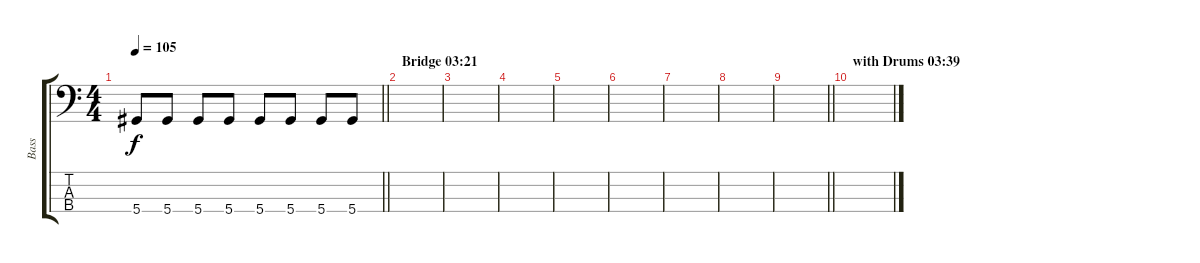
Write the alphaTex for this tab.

\track ("Bass" "Bass") {instrument electricbassfinger}
\staff {score tabs}
\tuning (Gb2 Db2 Ab1 Eb1) {hide}
\ts (4 4)
\tempo 105
\clef f4
\barLineRight lightlight
\ks c
5.4.8{dy f} 5.4.8 5.4.8 5.4.8 5.4.8 5.4.8 5.4.8 5.4.8 |
\section ("" "Bridge 03:21")
|
|
|
|
|
|
|
\barLineRight lightlight
|
\section ("" "with Drums 03:39")
